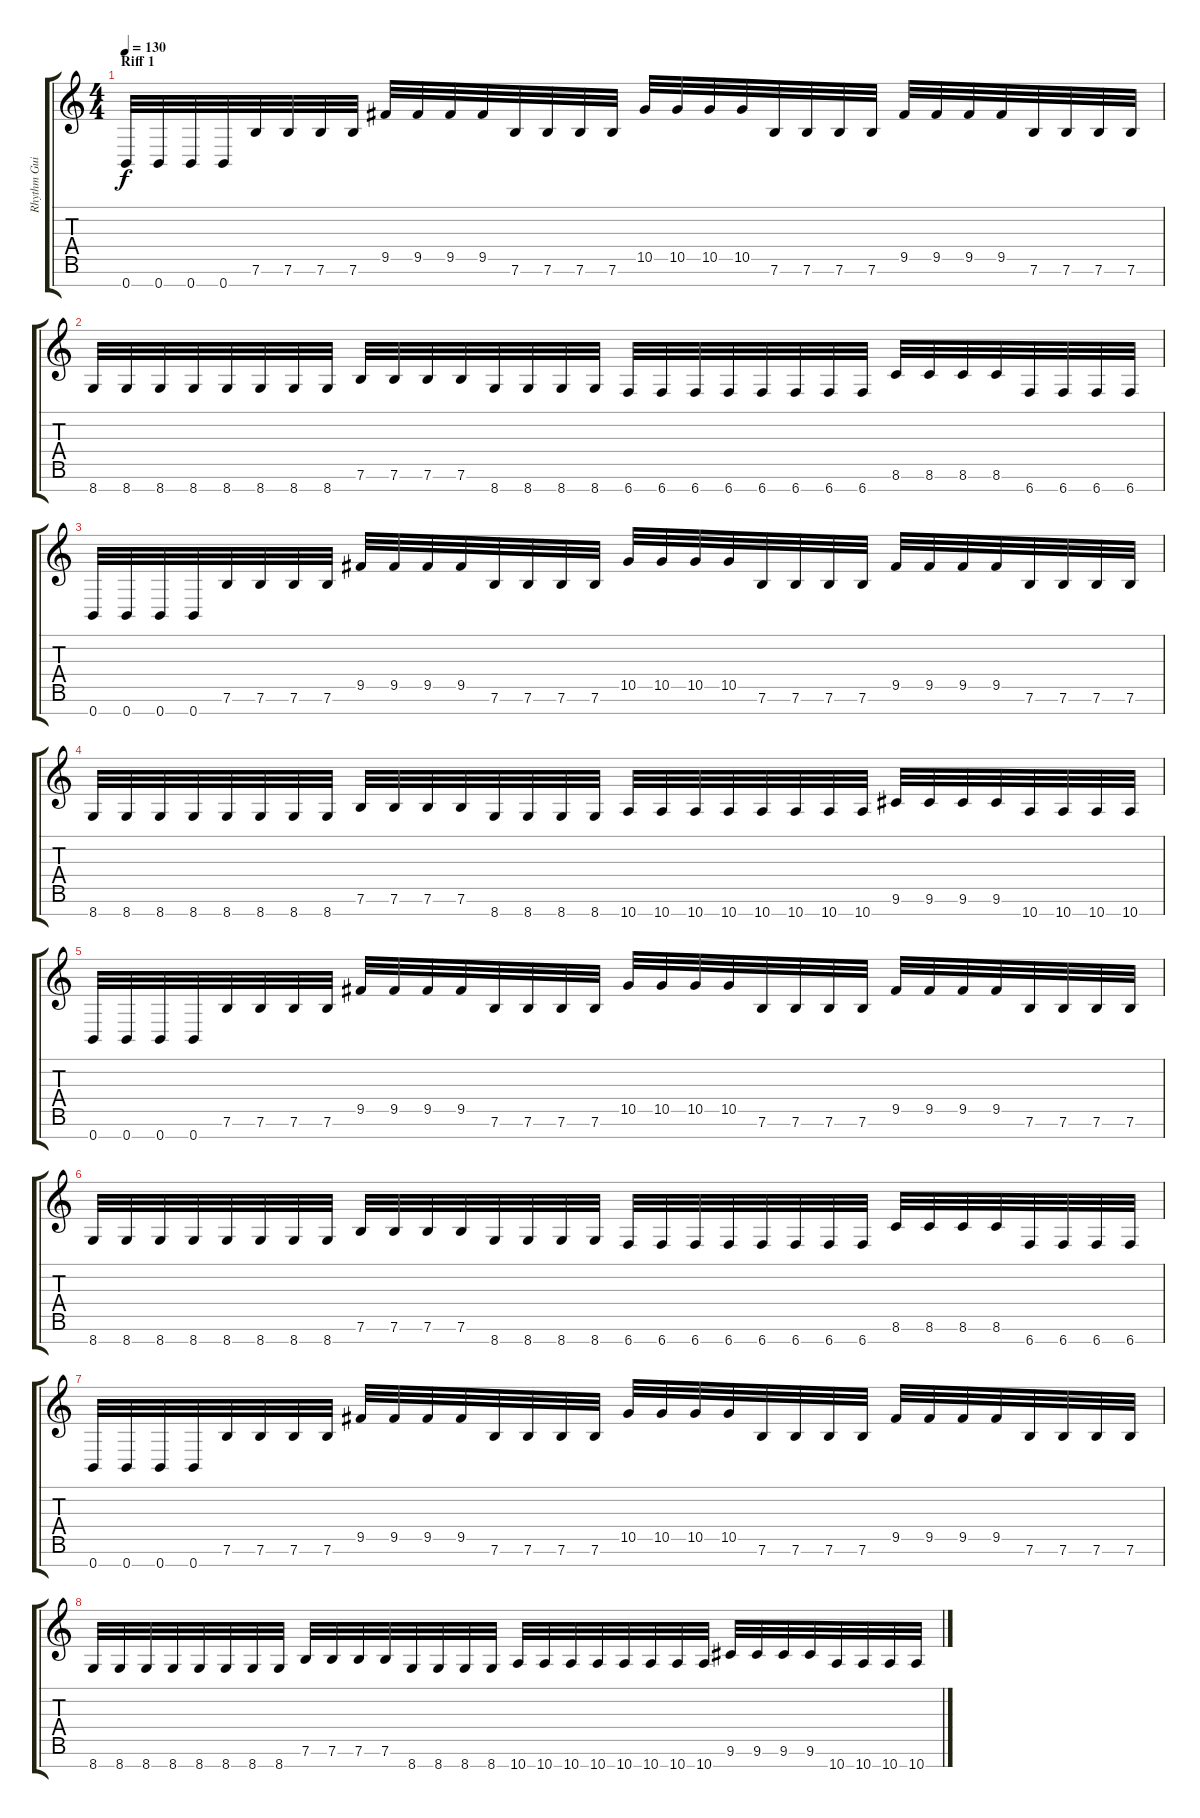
\track ("Rhythm Guitar L" "Rhythm Gui") {instrument overdrivenguitar}
\staff {score tabs}
\tuning (E4 B3 G3 D3 A2 E2 B1) {hide}
\ts (4 4)
\section ("" "Riff 1")
\tempo 130
\clef g2
\ks c
0.7.32{dy f} 0.7.32 0.7.32 0.7.32 7.6.32 7.6.32 7.6.32 7.6.32 9.5.32 9.5.32 9.5.32 9.5.32 7.6.32 7.6.32 7.6.32 7.6.32 10.5.32 10.5.32 10.5.32 10.5.32 7.6.32 7.6.32 7.6.32 7.6.32 9.5.32 9.5.32 9.5.32 9.5.32 7.6.32 7.6.32 7.6.32 7.6.32 |
8.7.32 8.7.32 8.7.32 8.7.32 8.7.32 8.7.32 8.7.32 8.7.32 7.6.32 7.6.32 7.6.32 7.6.32 8.7.32 8.7.32 8.7.32 8.7.32 6.7.32 6.7.32 6.7.32 6.7.32 6.7.32 6.7.32 6.7.32 6.7.32 8.6.32 8.6.32 8.6.32 8.6.32 6.7.32 6.7.32 6.7.32 6.7.32 |
0.7.32 0.7.32 0.7.32 0.7.32 7.6.32 7.6.32 7.6.32 7.6.32 9.5.32 9.5.32 9.5.32 9.5.32 7.6.32 7.6.32 7.6.32 7.6.32 10.5.32 10.5.32 10.5.32 10.5.32 7.6.32 7.6.32 7.6.32 7.6.32 9.5.32 9.5.32 9.5.32 9.5.32 7.6.32 7.6.32 7.6.32 7.6.32 |
8.7.32 8.7.32 8.7.32 8.7.32 8.7.32 8.7.32 8.7.32 8.7.32 7.6.32 7.6.32 7.6.32 7.6.32 8.7.32 8.7.32 8.7.32 8.7.32 10.7.32 10.7.32 10.7.32 10.7.32 10.7.32 10.7.32 10.7.32 10.7.32 9.6.32 9.6.32 9.6.32 9.6.32 10.7.32 10.7.32 10.7.32 10.7.32 |
0.7.32 0.7.32 0.7.32 0.7.32 7.6.32 7.6.32 7.6.32 7.6.32 9.5.32 9.5.32 9.5.32 9.5.32 7.6.32 7.6.32 7.6.32 7.6.32 10.5.32 10.5.32 10.5.32 10.5.32 7.6.32 7.6.32 7.6.32 7.6.32 9.5.32 9.5.32 9.5.32 9.5.32 7.6.32 7.6.32 7.6.32 7.6.32 |
8.7.32 8.7.32 8.7.32 8.7.32 8.7.32 8.7.32 8.7.32 8.7.32 7.6.32 7.6.32 7.6.32 7.6.32 8.7.32 8.7.32 8.7.32 8.7.32 6.7.32 6.7.32 6.7.32 6.7.32 6.7.32 6.7.32 6.7.32 6.7.32 8.6.32 8.6.32 8.6.32 8.6.32 6.7.32 6.7.32 6.7.32 6.7.32 |
0.7.32 0.7.32 0.7.32 0.7.32 7.6.32 7.6.32 7.6.32 7.6.32 9.5.32 9.5.32 9.5.32 9.5.32 7.6.32 7.6.32 7.6.32 7.6.32 10.5.32 10.5.32 10.5.32 10.5.32 7.6.32 7.6.32 7.6.32 7.6.32 9.5.32 9.5.32 9.5.32 9.5.32 7.6.32 7.6.32 7.6.32 7.6.32 |
8.7.32 8.7.32 8.7.32 8.7.32 8.7.32 8.7.32 8.7.32 8.7.32 7.6.32 7.6.32 7.6.32 7.6.32 8.7.32 8.7.32 8.7.32 8.7.32 10.7.32 10.7.32 10.7.32 10.7.32 10.7.32 10.7.32 10.7.32 10.7.32 9.6.32 9.6.32 9.6.32 9.6.32 10.7.32 10.7.32 10.7.32 10.7.32
